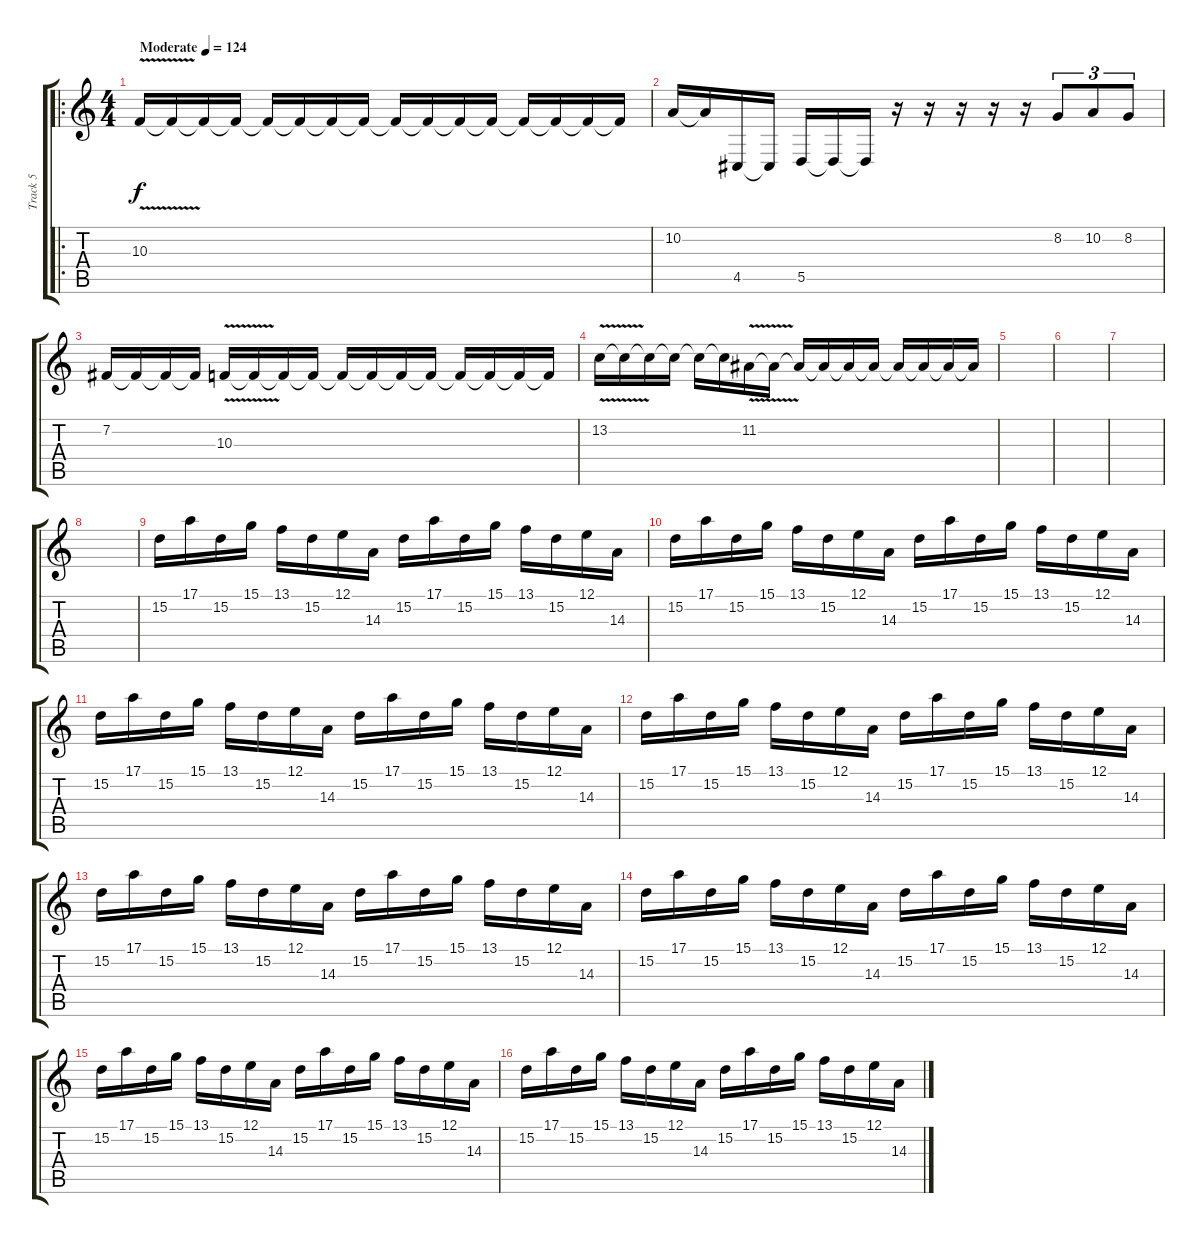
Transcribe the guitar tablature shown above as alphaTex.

\track ("Track 5" "Track 5") {instrument lead5charang}
\staff {score tabs}
\tuning (E4 B3 G3 D3 A2 E2) {hide}
\ro
\ts (4 4)
\tempo (124 "Moderate")
\clef g2
\ks c
10.3{v}.16{dy f instrument lead5charang} 10.3{t}.16 10.3{t}.16 10.3{t}.16 10.3{t}.16 10.3{t}.16 10.3{t}.16 10.3{t}.16 10.3{t}.16 10.3{t}.16 10.3{t}.16 10.3{t}.16 10.3{t}.16 10.3{t}.16 10.3{t}.16 10.3{t}.16 |
10.2.16 10.2{t}.16 4.5.16 4.5{t}.16 5.5.16 5.5{t}.16 5.5{t}.16 r.16 r.16 r.16 r.16 r.16 8.2.8{tu (3 2)} 10.2.8{tu (3 2)} 8.2.8{tu (3 2)} |
7.2.16 7.2{t}.16 7.2{t}.16 7.2{t}.16 10.3{v}.16 10.3{t}.16 10.3{t}.16 10.3{t}.16 10.3{t}.16 10.3{t}.16 10.3{t}.16 10.3{t}.16 10.3{t}.16 10.3{t}.16 10.3{t}.16 10.3{t}.16 |
13.2{v}.16 13.2{t}.16 13.2{t}.16 13.2{t}.16 13.2{t}.16 13.2{t}.16 11.2{v}.16 11.2{t}.16 11.2{t}.16 11.2{t}.16 11.2{t}.16 11.2{t}.16 11.2{t}.16 11.2{t}.16 11.2{t}.16 11.2{t}.16 |
|
|
|
|
15.2.16 17.1.16 15.2.16 15.1.16 13.1.16 15.2.16 12.1.16 14.3.16 15.2.16 17.1.16 15.2.16 15.1.16 13.1.16 15.2.16 12.1.16 14.3.16 |
15.2.16 17.1.16 15.2.16 15.1.16 13.1.16 15.2.16 12.1.16 14.3.16 15.2.16 17.1.16 15.2.16 15.1.16 13.1.16 15.2.16 12.1.16 14.3.16 |
15.2.16 17.1.16 15.2.16 15.1.16 13.1.16 15.2.16 12.1.16 14.3.16 15.2.16 17.1.16 15.2.16 15.1.16 13.1.16 15.2.16 12.1.16 14.3.16 |
15.2.16 17.1.16 15.2.16 15.1.16 13.1.16 15.2.16 12.1.16 14.3.16 15.2.16 17.1.16 15.2.16 15.1.16 13.1.16 15.2.16 12.1.16 14.3.16 |
15.2.16 17.1.16 15.2.16 15.1.16 13.1.16 15.2.16 12.1.16 14.3.16 15.2.16 17.1.16 15.2.16 15.1.16 13.1.16 15.2.16 12.1.16 14.3.16 |
15.2.16 17.1.16 15.2.16 15.1.16 13.1.16 15.2.16 12.1.16 14.3.16 15.2.16 17.1.16 15.2.16 15.1.16 13.1.16 15.2.16 12.1.16 14.3.16 |
15.2.16 17.1.16 15.2.16 15.1.16 13.1.16 15.2.16 12.1.16 14.3.16 15.2.16 17.1.16 15.2.16 15.1.16 13.1.16 15.2.16 12.1.16 14.3.16 |
15.2.16 17.1.16 15.2.16 15.1.16 13.1.16 15.2.16 12.1.16 14.3.16 15.2.16 17.1.16 15.2.16 15.1.16 13.1.16 15.2.16 12.1.16 14.3.16
